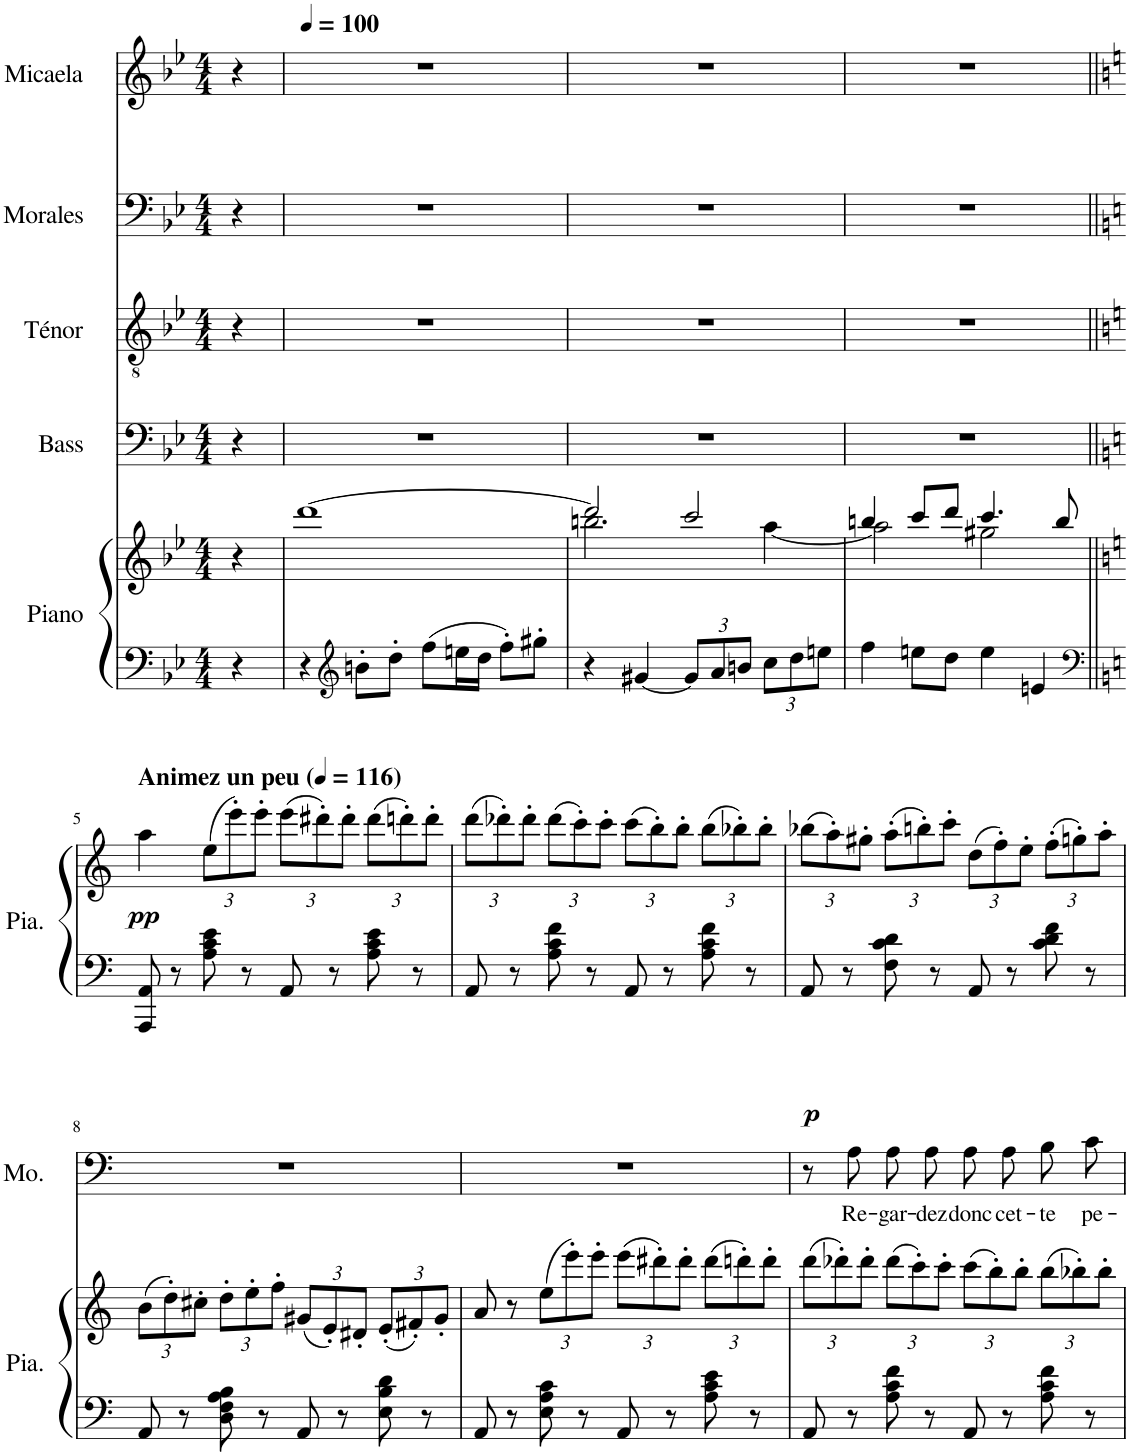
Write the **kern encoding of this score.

**kern	**kern	**dynam	**kern	**kern	**kern	**text	**dynam	**kern
*part5	*part5	*part5	*part4	*part3	*part2	*part2	*part2	*part1
*staff6	*staff5	*staff5/6	*staff4	*staff3	*staff2	*staff2	*staff2	*staff1
*I"Piano	*	*	*I"Bass	*I"Ténor	*I"Morales	*	*	*I"Micaela
*I'Pia.	*	*	*I'B.	*I'T.	*I'Mo.	*	*	*I'Mi.
*clefF4	*clefG2	*	*clefF4	*clefGv2	*clefF4	*	*	*clefG2
*k[b-e-]	*k[b-e-]	*	*k[b-e-]	*k[b-e-]	*k[b-e-]	*	*	*k[b-e-]
*M4/4	*M4/4	*	*M4/4	*M4/4	*M4/4	*	*	*M4/4
=1	=1	=1	=1	=1	=1	=1	=1	=1
4r	4r	.	4r	4r	4r	.	.	4r
=2	=2	=2	=2	=2	=2	=2	=2	=2
*	*	*	*	*	*	*	*	*MM100
4r	[1ddd	.	1r	1r	1r	.	.	1r
*clefG2	*	*	*	*	*	*	*	*
8bn'\L	.	.	.	.	.	.	.	.
8dd'\J	.	.	.	.	.	.	.	.
8ff\L	.	.	.	.	.	.	.	.
16een\L	.	.	.	.	.	.	.	.
16dd\JJ	.	.	.	.	.	.	.	.
8ff'\L	.	.	.	.	.	.	.	.
8gg#X'\J	.	.	.	.	.	.	.	.
=3	=3	=3	=3	=3	=3	=3	=3	=3
*	*^	*	*	*	*	*	*	*
4r	2ddd/]	2.bbn\	.	1r	1r	1r	.	.	1r
[4g#X/	.	.	.	.	.	.	.	.	.
*Xbrackettup	*	*	*	*	*	*	*	*	*
12g#/L]	2ccc/	.	.	.	.	.	.	.	.
12a/	.	.	.	.	.	.	.	.	.
12bn/J	.	.	.	.	.	.	.	.	.
12cc\L	.	[4aa\	.	.	.	.	.	.	.
12dd\	.	.	.	.	.	.	.	.	.
12een\J	.	.	.	.	.	.	.	.	.
=4	=4	=4	=4	=4	=4	=4	=4	=4	=4
4ff\	4bbn/	2aa\]	.	1r	1r	1r	.	.	1r
8een\L	8ccc/L	.	.	.	.	.	.	.	.
8dd\J	8ddd/J	.	.	.	.	.	.	.	.
4ee\	4.ccc/	2gg#X\	.	.	.	.	.	.	.
4en/	.	.	.	.	.	.	.	.	.
.	8bb/	.	.	.	.	.	.	.	.
*	*v	*v	*	*	*	*	*	*	*
!!LO:LB:g=z
=5||	=5||	=5||	=5||	=5||	=5||	=5||	=5||	=5||
*clefF4	*	*	*	*	*	*	*	*
*k[]	*k[]	*	*k[]	*k[]	*k[]	*	*	*k[]
*	*	*	*	*	*	*	*	*MM116
!	!	!	!	!	!	!	!	!LO:TX:a:B:t=Animez un peu
!	!	!LO:DY:b	!	!	!	!	!	!
8AAA/ 8AA/	4aa\	pp	1r	1r	1r	.	.	1r
8r	.	.	.	.	.	.	.	.
*	*Xbrackettup	*	*	*	*	*	*	*
8A\ 8c\ 8e\	(12ee\L	.	.	.	.	.	.	.
.	12eee'\)	.	.	.	.	.	.	.
8r	.	.	.	.	.	.	.	.
.	12eee'\J	.	.	.	.	.	.	.
8AA/	(12eee\L	.	.	.	.	.	.	.
.	12ddd#X'\)	.	.	.	.	.	.	.
8r	.	.	.	.	.	.	.	.
.	12ddd#'\J	.	.	.	.	.	.	.
8A\ 8c\ 8e\	(12ddd#\L	.	.	.	.	.	.	.
.	12dddn'\)	.	.	.	.	.	.	.
8r	.	.	.	.	.	.	.	.
.	12ddd'\J	.	.	.	.	.	.	.
=6	=6	=6	=6	=6	=6	=6	=6	=6
8AA/	(12ddd\L	.	1r	1r	1r	.	.	1r
.	12ddd-X'\)	.	.	.	.	.	.	.
8r	.	.	.	.	.	.	.	.
.	12ddd-'\J	.	.	.	.	.	.	.
8A\ 8c\ 8f\	(12ddd-\L	.	.	.	.	.	.	.
.	12ccc'\)	.	.	.	.	.	.	.
8r	.	.	.	.	.	.	.	.
.	12ccc'\J	.	.	.	.	.	.	.
8AA/	(12ccc\L	.	.	.	.	.	.	.
.	12bb'\)	.	.	.	.	.	.	.
8r	.	.	.	.	.	.	.	.
.	12bb'\J	.	.	.	.	.	.	.
8A\ 8c\ 8f\	(12bb\L	.	.	.	.	.	.	.
.	12bb-X'\)	.	.	.	.	.	.	.
8r	.	.	.	.	.	.	.	.
.	12bb-'\J	.	.	.	.	.	.	.
=7	=7	=7	=7	=7	=7	=7	=7	=7
8AA/	(12bb-X\L	.	1r	1r	1r	.	.	1r
.	12aa'\)	.	.	.	.	.	.	.
8r	.	.	.	.	.	.	.	.
.	12gg#X'\J	.	.	.	.	.	.	.
8F\ 8c\ 8d\	(12aa'\L	.	.	.	.	.	.	.
.	12bbn'\)	.	.	.	.	.	.	.
8r	.	.	.	.	.	.	.	.
.	12ccc'\J	.	.	.	.	.	.	.
8AA/	(12dd\L	.	.	.	.	.	.	.
.	12ff'\)	.	.	.	.	.	.	.
8r	.	.	.	.	.	.	.	.
.	12ee'\J	.	.	.	.	.	.	.
8c\ 8d\ 8f\	(12ff'\L	.	.	.	.	.	.	.
.	12ggn'\)	.	.	.	.	.	.	.
8r	.	.	.	.	.	.	.	.
.	12aa'\J	.	.	.	.	.	.	.
!!LO:LB:g=z
=8	=8	=8	=8	=8	=8	=8	=8	=8
8AA/	(12b\L	.	1r	1r	1r	.	.	1r
.	12dd'\)	.	.	.	.	.	.	.
8r	.	.	.	.	.	.	.	.
.	12cc#X'\J	.	.	.	.	.	.	.
8D\ 8F\ 8A\ 8B\	12dd'\L	.	.	.	.	.	.	.
.	12ee'\	.	.	.	.	.	.	.
8r	.	.	.	.	.	.	.	.
.	12ff'\J	.	.	.	.	.	.	.
8AA/	(12g#X/L	.	.	.	.	.	.	.
.	12e'/)	.	.	.	.	.	.	.
8r	.	.	.	.	.	.	.	.
.	12d#X'/J	.	.	.	.	.	.	.
8E\ 8B\ 8d\	(12e'/L	.	.	.	.	.	.	.
.	12f#X'/)	.	.	.	.	.	.	.
8r	.	.	.	.	.	.	.	.
.	12g#'/J	.	.	.	.	.	.	.
=9	=9	=9	=9	=9	=9	=9	=9	=9
8AA/	8a/	.	1r	1r	1r	.	.	1r
8r	8r	.	.	.	.	.	.	.
8E\ 8A\ 8c\	(12ee\L	.	.	.	.	.	.	.
.	12eee'\)	.	.	.	.	.	.	.
8r	.	.	.	.	.	.	.	.
.	12eee'\J	.	.	.	.	.	.	.
8AA/	(12eee\L	.	.	.	.	.	.	.
.	12ddd#X'\)	.	.	.	.	.	.	.
8r	.	.	.	.	.	.	.	.
.	12ddd#'\J	.	.	.	.	.	.	.
8A\ 8c\ 8e\	(12ddd#\L	.	.	.	.	.	.	.
.	12dddn'\)	.	.	.	.	.	.	.
8r	.	.	.	.	.	.	.	.
.	12ddd'\J	.	.	.	.	.	.	.
=10	=10	=10	=10	=10	=10	=10	=10	=10
!	!	!	!	!	!	!	!LO:DY:a	!
8AA/	(12ddd\L	.	1r	1r	8r	.	p	1r
.	12ddd-X'\)	.	.	.	.	.	.	.
!	!	!	!	!	!	!LO:LY:b	!	!
8r	.	.	.	.	8A\	Re-	.	.
.	12ddd-'\J	.	.	.	.	.	.	.
!	!	!	!	!	!	!LO:LY:b	!	!
8A\ 8c\ 8f\	(12ddd-\L	.	.	.	8A\L	-gar-	.	.
.	12ccc'\)	.	.	.	.	.	.	.
!	!	!	!	!	!	!LO:LY:b	!	!
8r	.	.	.	.	8A\J	-dez	.	.
.	12ccc'\J	.	.	.	.	.	.	.
!	!	!	!	!	!	!LO:LY:b	!	!
8AA/	(12ccc\L	.	.	.	8A\L	donc	.	.
.	12bb'\)	.	.	.	.	.	.	.
!	!	!	!	!	!	!LO:LY:b	!	!
8r	.	.	.	.	8A\J	cet-	.	.
.	12bb'\J	.	.	.	.	.	.	.
!	!	!	!	!	!	!LO:LY:b	!	!
8A\ 8c\ 8f\	(12bb\L	.	.	.	8B\L	-te	.	.
.	12bb-X'\)	.	.	.	.	.	.	.
!	!	!	!	!	!	!LO:LY:b	!	!
8r	.	.	.	.	8c\J	pe-	.	.
.	12bb-'\J	.	.	.	.	.	.	.
=	=	=	=	=	=	=	=	=
*-	*-	*-	*-	*-	*-	*-	*-	*-
